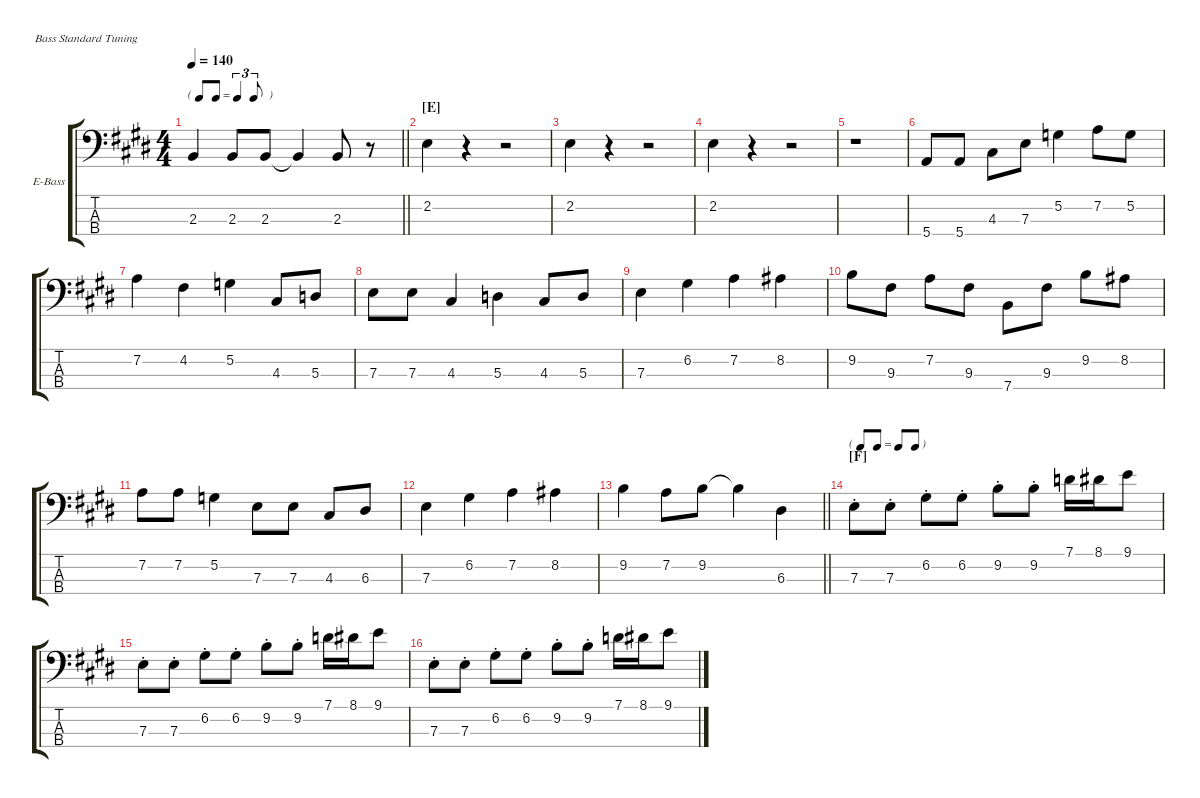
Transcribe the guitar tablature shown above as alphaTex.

\hideDynamics
\bracketExtendMode groupsimilarinstruments
\firstSystemTrackNameOrientation horizontal
\otherSystemsTrackNameOrientation horizontal
\track ("Bass" "E-Bass") {instrument electricbassfinger}
\staff {score tabs}
\tuning (G2 D2 A1 E1)
\ts (4 4)
\tf triplet8th
\scale
0.408778
\tempo 140
\accidentals auto
\clef f4
\ottava regular
\simile none
\barLineRight lightlight
\ks e
2.3.4{dy f} 2.3.8 2.3.8 2.3{t}.4 2.3.8 r.8 |
\section ("E" "")
\scale
0.289948 2.2.4 r.4 r.2 |
\scale
0.302908 2.2.4 r.4 r.2 |
\scale
0.373805 2.2.4 r.4 r.2 |
\scale
0.307582 r.1 |
\scale
0.319149 5.4.8 5.4.8 4.3.8 7.3.8 5.2.4 7.2.8 5.2.8 |
\scale
0.398387 7.2.4 4.2.4 5.2.4 4.3.8 5.3.8 |
\scale
0.302766 7.3.8 7.3.8 4.3.4 5.3.4 4.3.8 5.3.8 |
\scale
0.299516 7.3.4 6.2.4 7.2.4 8.2.4 |
\scale
0.391252 9.2.8 9.3.8 7.2.8 9.3.8 7.4.8 9.3.8 9.2.8 8.2.8 |
\scale
0.302173 7.2.8 7.2.8 5.2.4 7.3.8 7.3.8 4.3.8 6.3.8 |
\scale
0.307694 7.3.4 6.2.4 7.2.4 8.2.4 |
\scale
0.391641
\barLineRight lightlight
9.2.4 7.2.8 9.2.8 9.2{t}.4 6.3.4 |
\tf none
\section ("F" "")
\scale
0.305092 7.3{st}.8 7.3{st}.8 6.2{st}.8 6.2{st}.8 9.2{st}.8 9.2{st}.8{beam split} 7.1.16 8.1.16 9.1.8 |
\scale
0.305053 7.3{st}.8 7.3{st}.8 6.2{st}.8 6.2{st}.8 9.2{st}.8 9.2{st}.8{beam split} 7.1.16 8.1.16 9.1.8 |
\scale
0.393126 7.3{st}.8 7.3{st}.8 6.2{st}.8 6.2{st}.8 9.2{st}.8 9.2{st}.8{beam split} 7.1.16 8.1.16 9.1.8
